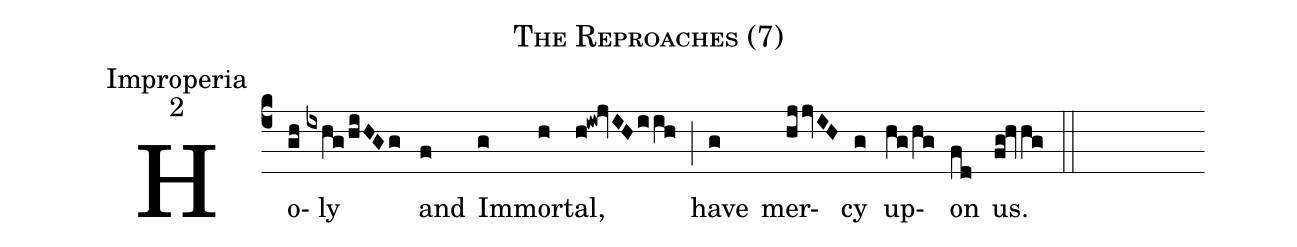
name:The Reproaches (7);
office-part:Improperia;
mode:2;
%%
(c4) Ho(gh)ly(ixhg/hiHGg) and(f) Im(g)mor(h)tal,(h!iw!jvIH/iih) (;) have(g) mer(hjjvIH)cy(g) up(hg/hg)on(fd) us.(fg!hvhg) (::)
